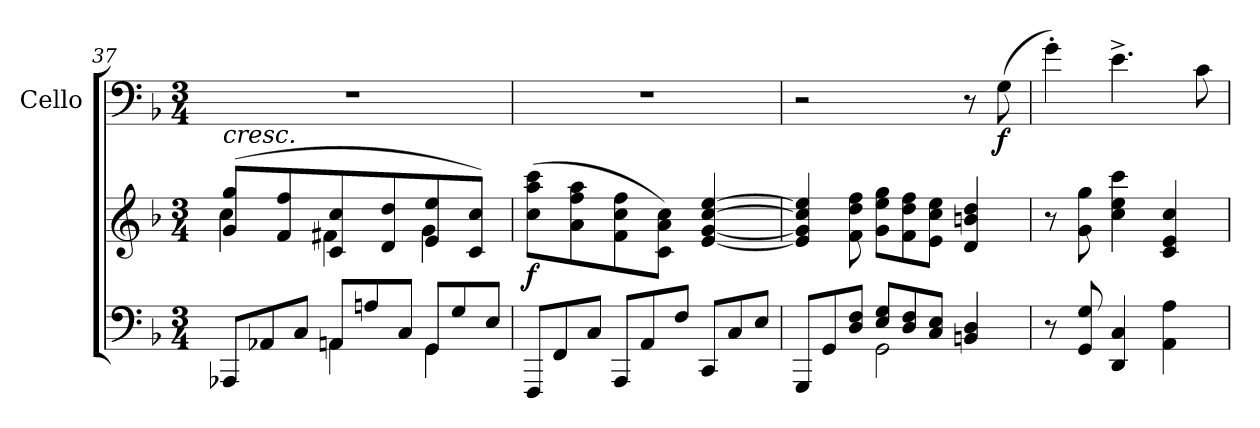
**kern	**kern	**dynam	**kern	**dynam
*part2	*part2	*part2	*part1	*part1
*staff3	*staff2	*staff2/3	*staff1	*staff1
*	*	*	*I"Cello	*
*clefF4	*clefG2	*	*clefF4	*
*k[b-]	*k[b-]	*	*k[b-]	*
*F:	*F:	*	*F:	*
*M3/4	*M3/4	*	*M3/4	*
*Xtuplet	*	*	*	*
=37	=37	=37	=37	=37
*^	*^	*	*	*
!	!	!LO:TX:a:i:t=cresc.	!	!	!	!
12AAA-X/L	4ryy	(>8g/ 8gg/L	4cc\	.	2.r	.
12AA-X/	.	.	.	.	.	.
.	.	8f/ 8ff/	.	.	.	.
12C/J	.	.	.	.	.	.
12AAn/L	4AA\	8c/ 8cc/	4f#X\	.	.	.
12An/	.	.	.	.	.	.
.	.	8d/ 8dd/	.	.	.	.
12C/J	.	.	.	.	.	.
12GG/L	4GG\	8e/ 8ee/	4g\	.	.	.
12G/	.	.	.	.	.	.
.	.	8c/ 8cc/J)	.	.	.	.
12E/J	.	.	.	.	.	.
*v	*v	*	*	*	*	*
*	*v	*v	*	*	*
=38	=38	=38	=38	=38
!	!	!LO:DY:b	!	!
12FFF/L	(>8cc\ 8aa\ 8ccc\L	f	2.r	.
12FF/	.	.	.	.
.	8a\ 8ff\ 8aa\	.	.	.
12C/J	.	.	.	.
12AAA/L	8f\ 8cc\ 8ff\	.	.	.
12AA/	.	.	.	.
.	8c\ 8a\ 8cc\J)	.	.	.
12F/J	.	.	.	.
12CC/L	[4e/ [4g/ [4cc/ [4ee/	.	.	.
12C/	.	.	.	.
12E/J	.	.	.	.
!!LO:LB:g=z
=39	=39	=39	=39	=39
*^	*	*	*	*
*	*	*Xtuplet	*	*	*
12GGG/L	4ryy	6e/] 6g/] 6cc/] 6ee/]	.	2r	.
12GG/	.	.	.	.	.
12D/ 12F/J	.	12f\ 12dd\ 12ff\	.	.	.
12E/ 12G/L	2GG\	12g\ 12ee\ 12gg\L	.	.	.
12D/ 12F/	.	12f\ 12dd\ 12ff\	.	.	.
12C/ 12E/J	.	12e\ 12cc\ 12ee\J	.	.	.
4BBn/ 4D/	.	4d/ 4bn/ 4dd/	.	8r	.
!	!	!	!	!	!LO:DY:b
.	.	.	.	(>8G\	f
*v	*v	*	*	*	*
=40	=40	=40	=40	=40
8r	8r	.	4g'\)	.
8GG/ 8G/	8g\ 8gg\	.	.	.
4DD/ 4C/	4cc\ 4ee\ 4ccc\	.	4.e^\	.
4AA\ 4A\	4c/ 4e/ 4cc/	.	.	.
.	.	.	8c\	.
=	=	=	=	=
*-	*-	*-	*-	*-
